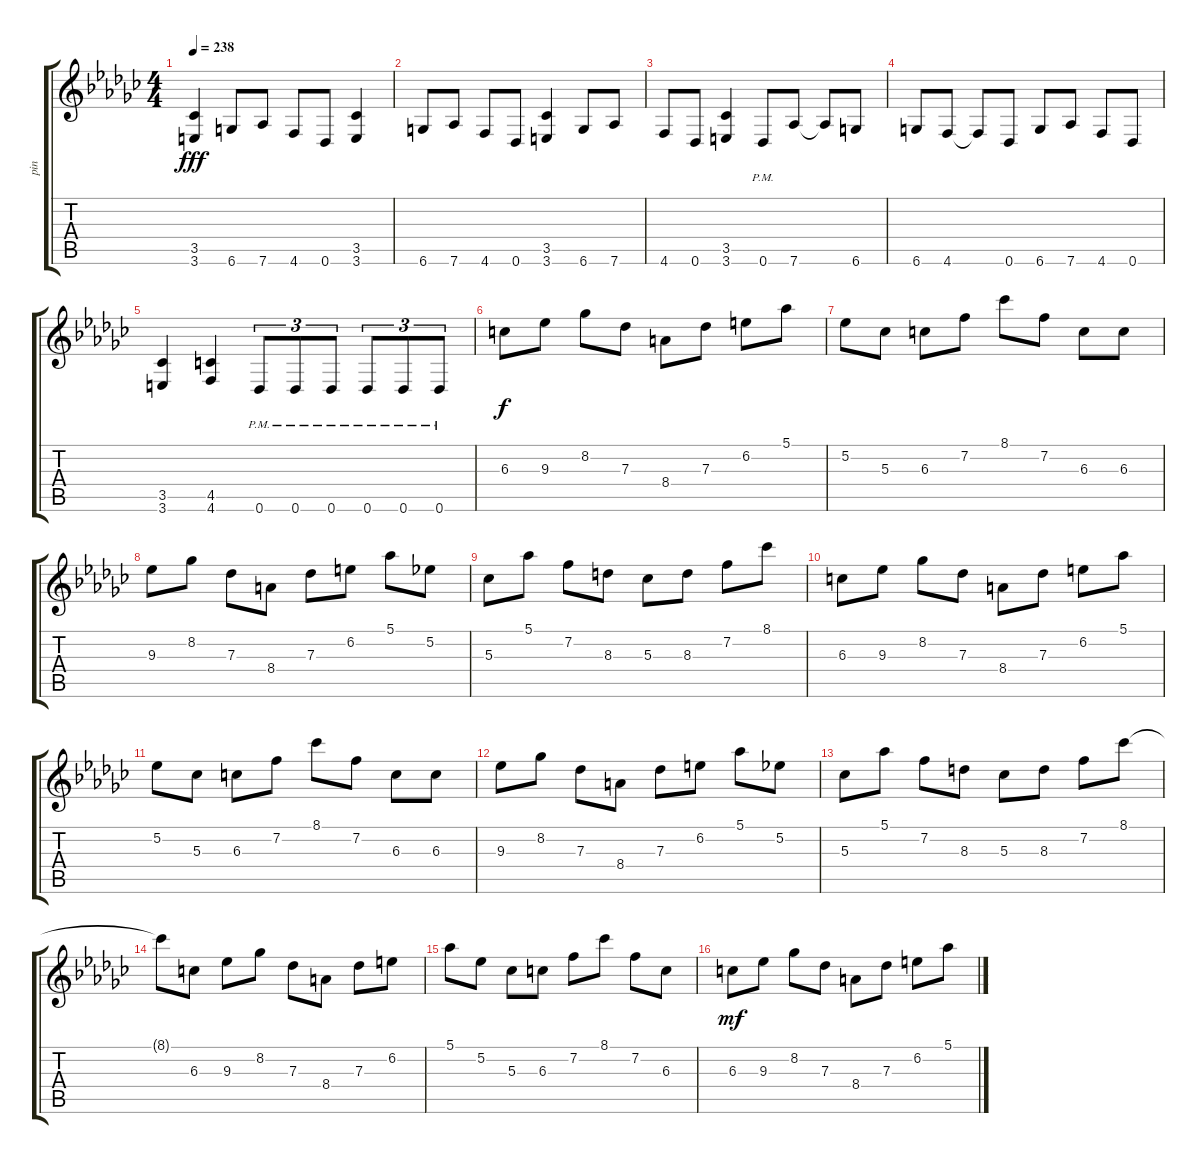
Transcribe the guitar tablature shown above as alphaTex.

\track ("pin" "pin") {instrument distortionguitar}
\staff {score tabs}
\tuning (Eb4 Bb3 Gb3 Db3 Ab2 Db2) {hide}
\ts (4 4)
\tempo 238
\clef g2
\ks gb
(3.5 3.6).4{dy fff} 6.6.8 7.6.8 4.6.8 0.6.8 (3.5 3.6).4 |
6.6.8 7.6.8 4.6.8 0.6.8 (3.5 3.6).4 6.6.8 7.6.8 |
4.6.8 0.6.8 (3.5 3.6).4 0.6{pm}.8 7.6.8 7.6{t}.8 6.6.8 |
6.6.8 4.6.8 4.6{t}.8 0.6.8 6.6.8 7.6.8 4.6.8 0.6.8 |
(3.5 3.6).4 (4.5 4.6).4 0.6{pm}.8{tu (3 2)} 0.6{pm}.8{tu (3 2)} 0.6{pm}.8{tu (3 2)} 0.6{pm}.8{tu (3 2)} 0.6{pm}.8{tu (3 2)} 0.6{pm}.8{tu (3 2)} |
6.3.8{dy f} 9.3.8 8.2.8 7.3.8 8.4.8 7.3.8 6.2.8 5.1.8 |
5.2.8 5.3.8 6.3.8 7.2.8 8.1.8 7.2.8 6.3.8 6.3.8 |
9.3.8 8.2.8 7.3.8 8.4.8 7.3.8 6.2.8 5.1.8 5.2.8 |
5.3.8 5.1.8 7.2.8 8.3.8 5.3.8 8.3.8 7.2.8 8.1.8 |
6.3.8 9.3.8 8.2.8 7.3.8 8.4.8 7.3.8 6.2.8 5.1.8 |
5.2.8 5.3.8 6.3.8 7.2.8 8.1.8 7.2.8 6.3.8 6.3.8 |
9.3.8 8.2.8 7.3.8 8.4.8 7.3.8 6.2.8 5.1.8 5.2.8 |
5.3.8 5.1.8 7.2.8 8.3.8 5.3.8 8.3.8 7.2.8 8.1.8 |
8.1{t}.8 6.3.8 9.3.8 8.2.8 7.3.8 8.4.8 7.3.8 6.2.8 |
5.1.8 5.2.8 5.3.8 6.3.8 7.2.8 8.1.8 7.2.8 6.3.8 |
6.3.8{dy mf} 9.3.8 8.2.8 7.3.8 8.4.8 7.3.8 6.2.8 5.1.8
